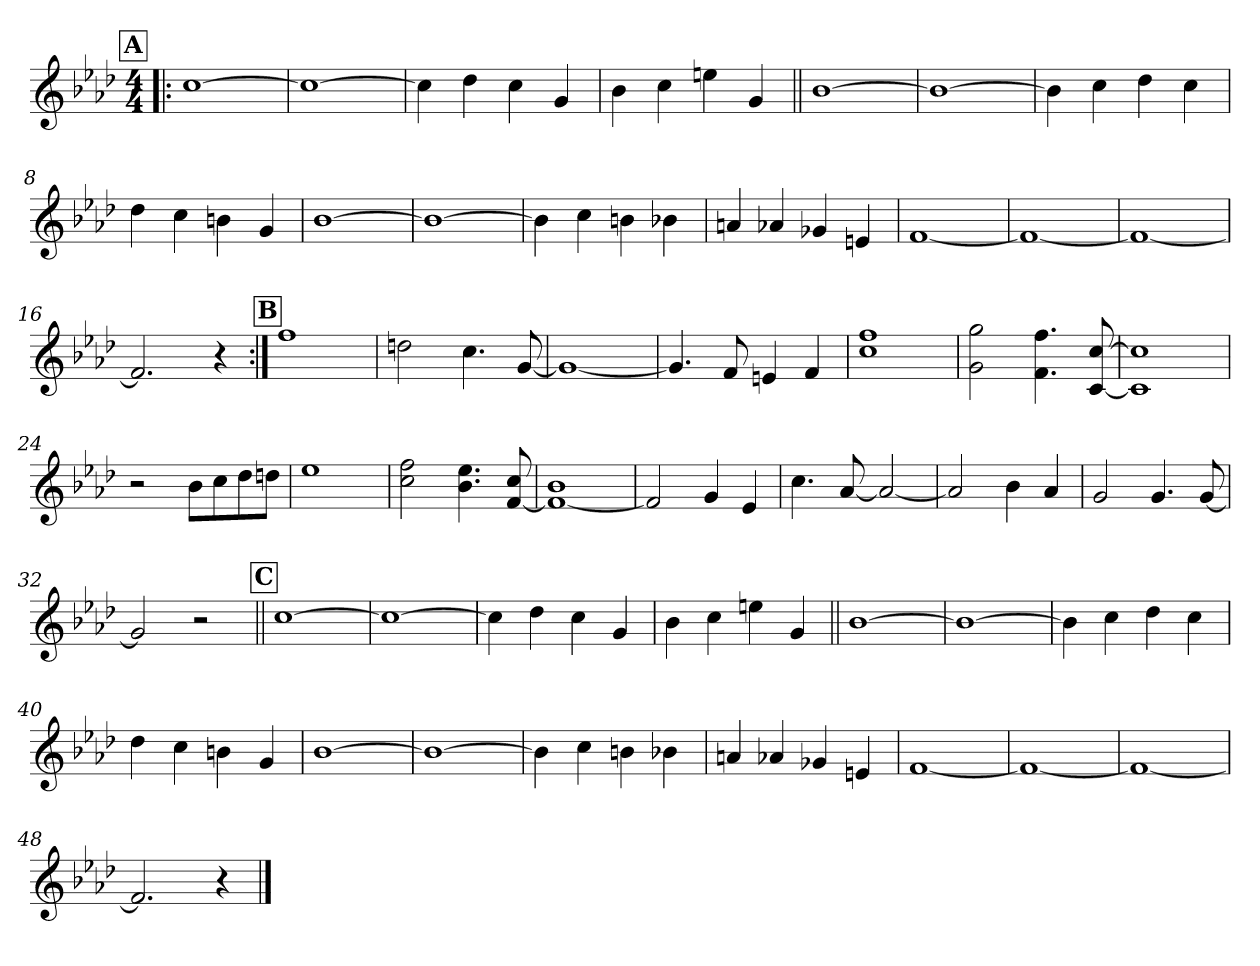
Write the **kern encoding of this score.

**kern
*part1
*staff1
*clefG2
*k[b-e-a-d-]
*A-:
*M4/4
!!LO:REH:place=s1:b:fs=15:t=A
=1!|:
[1cc
=2
1cc_
=3
4cc\]
4dd-\
4cc\
4g/
=4
4b-\
4cc\
4een\
4g/
=5||
[1b-
=6
1b-_
!!LO:LB:g=z
=7
4b-\]
4cc\
4dd-\
4cc\
=8
4dd-\
4cc\
4bn\
4g/
=9
[1b-
=10
1b-_
=11
4b-\]
4cc\
4bn\
4b-X\
=12
4an/
4a-X/
4g-X/
4en/
!!LO:LB:g=z
=13
[1f
=14
1f_
=15
1f_
=16
2.f/]
4r
!!LO:LB:g=z
!!LO:REH:place=s1:b:fs=15:t=B
=17:|!
1ff
=18
2ddn\
4.cc\
[8g/
=19
1g_
=20
4.g/]
8f/
4en/
4f/
=21
1cc 1ff
=22
2g\ 2gg\
4.f\ 4.ff\
[8c/ [8cc/
=23
1c] 1cc]
=24
2r
8b-\L
8cc\
8dd-\
8ddn\J
!!LO:LB:g=z
=25
1ee-
!!LO:LB:g=z
=26
2cc\ 2ff\
4.b-\ 4.ee-\
[8f/ 8cc/
=27
1f_ 1b-
=28
2f/]
4g/
4e-/
=29
4.cc\
[8a-/
2a-/_
=30
2a-/]
4b-\
4a-/
=31
2g/
4.g/
[8g/
=32
2g/]
2r
!!LO:LB:g=z
!!LO:REH:place=s1:b:fs=15:t=C
=33||
[1cc
=34
1cc_
=35
4cc\]
4dd-\
4cc\
4g/
=36
4b-\
4cc\
4een\
4g/
=37||
[1b-
=38
1b-_
!!LO:LB:g=z
=39
4b-\]
4cc\
4dd-\
4cc\
=40
4dd-\
4cc\
4bn\
4g/
=41
[1b-
=42
1b-_
=43
4b-\]
4cc\
4bn\
4b-X\
=44
4an/
4a-X/
4g-X/
4en/
!!LO:LB:g=z
=45
[1f
=46
1f_
=47
1f_
=48
2.f/]
4r
==
*-
